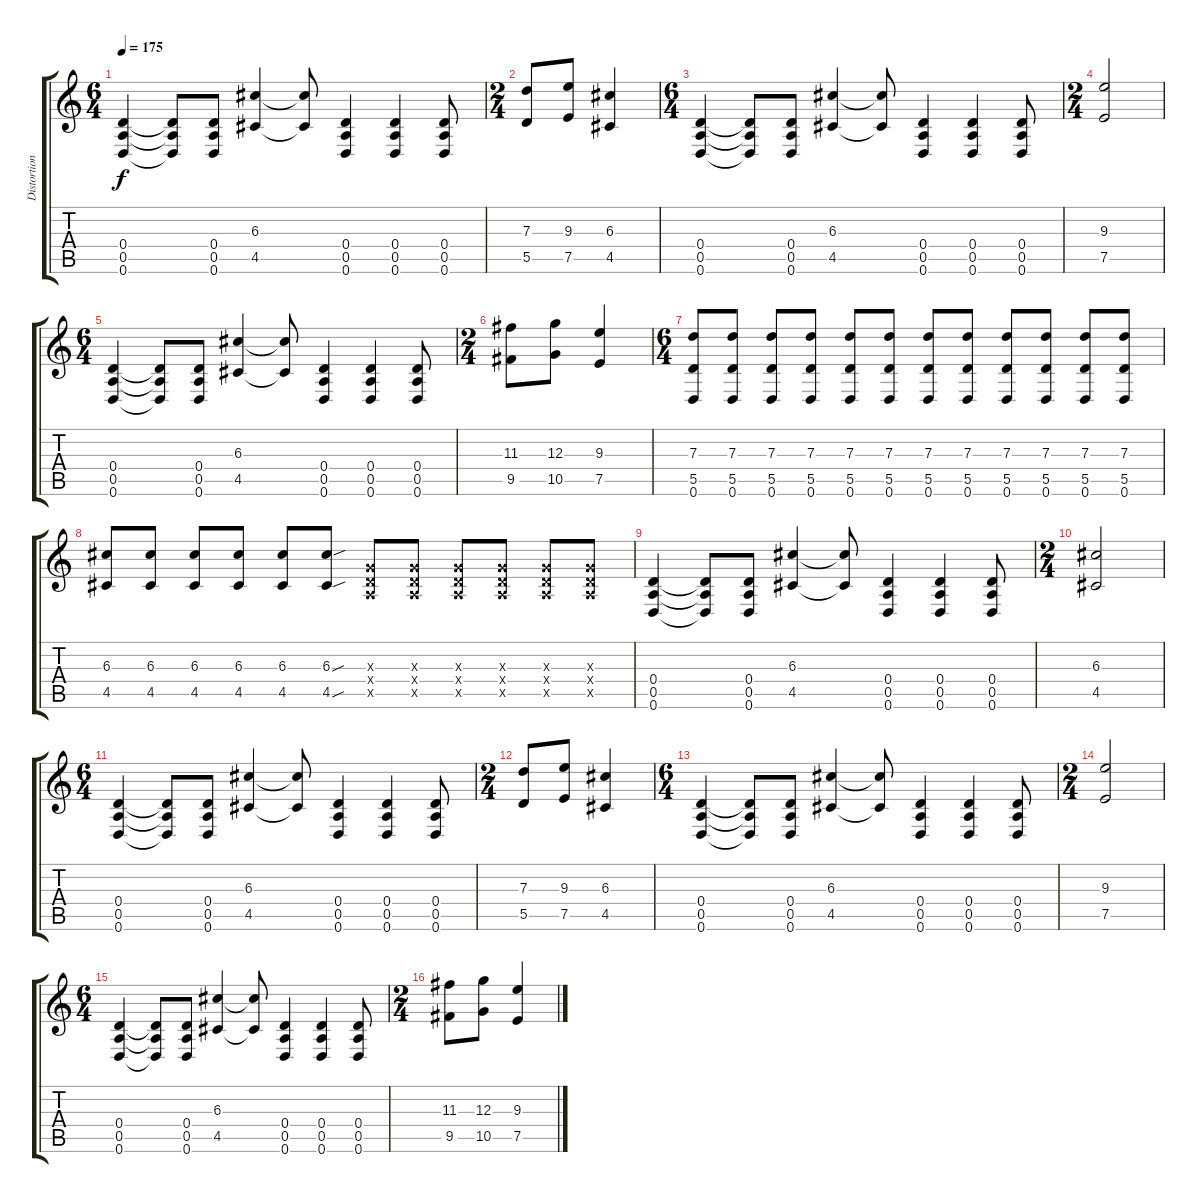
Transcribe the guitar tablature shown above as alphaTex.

\track ("Distortion Guitar 1" "Distortion") {instrument distortionguitar}
\staff {score tabs}
\tuning (E4 B3 G3 D3 A2 D2) {hide}
\ts (6 4)
\tempo 175
\clef g2
\ks c
(0.4 0.5 0.6).4{dy f} (0.4{t} 0.5{t} 0.6{t}).8 (0.4 0.5 0.6).8 (6.3 4.5).4 (6.3{t} 4.5{t}).8 (0.4 0.5 0.6).4 (0.4 0.5 0.6).4 (0.4 0.5 0.6).8 |
\ts (2 4)
(7.3 5.5).8 (9.3 7.5).8 (6.3 4.5).4 |
\ts (6 4)
(0.4 0.5 0.6).4 (0.4{t} 0.5{t} 0.6{t}).8 (0.4 0.5 0.6).8 (6.3 4.5).4 (6.3{t} 4.5{t}).8 (0.4 0.5 0.6).4 (0.4 0.5 0.6).4 (0.4 0.5 0.6).8 |
\ts (2 4)
(9.3 7.5).2 |
\ts (6 4)
(0.4 0.5 0.6).4 (0.4{t} 0.5{t} 0.6{t}).8 (0.4 0.5 0.6).8 (6.3 4.5).4 (6.3{t} 4.5{t}).8 (0.4 0.5 0.6).4 (0.4 0.5 0.6).4 (0.4 0.5 0.6).8 |
\ts (2 4)
(11.3 9.5).8 (12.3 10.5).8 (9.3 7.5).4 |
\ts (6 4)
(7.3 5.5 0.6).8 (7.3 5.5 0.6).8 (7.3 5.5 0.6).8 (7.3 5.5 0.6).8 (7.3 5.5 0.6).8 (7.3 5.5 0.6).8 (7.3 5.5 0.6).8 (7.3 5.5 0.6).8 (7.3 5.5 0.6).8 (7.3 5.5 0.6).8 (7.3 5.5 0.6).8 (7.3 5.5 0.6).8 |
(6.3 4.5).8 (6.3 4.5).8 (6.3 4.5).8 (6.3 4.5).8 (6.3 4.5).8 (6.3{sou} 4.5{sou}).8 (0.3{x} 0.4{x} 0.5{x}).8 (0.3{x} 0.4{x} 0.5{x}).8 (0.3{x} 0.4{x} 0.5{x}).8 (0.3{x} 0.4{x} 0.5{x}).8 (0.3{x} 0.4{x} 0.5{x}).8 (0.3{x} 0.4{x} 0.5{x}).8 |
(0.4 0.5 0.6).4 (0.4{t} 0.5{t} 0.6{t}).8 (0.4 0.5 0.6).8 (6.3 4.5).4 (6.3{t} 4.5{t}).8 (0.4 0.5 0.6).4 (0.4 0.5 0.6).4 (0.4 0.5 0.6).8 |
\ts (2 4)
(6.3 4.5).2 |
\ts (6 4)
(0.4 0.5 0.6).4 (0.4{t} 0.5{t} 0.6{t}).8 (0.4 0.5 0.6).8 (6.3 4.5).4 (6.3{t} 4.5{t}).8 (0.4 0.5 0.6).4 (0.4 0.5 0.6).4 (0.4 0.5 0.6).8 |
\ts (2 4)
(7.3 5.5).8 (9.3 7.5).8 (6.3 4.5).4 |
\ts (6 4)
(0.4 0.5 0.6).4 (0.4{t} 0.5{t} 0.6{t}).8 (0.4 0.5 0.6).8 (6.3 4.5).4 (6.3{t} 4.5{t}).8 (0.4 0.5 0.6).4 (0.4 0.5 0.6).4 (0.4 0.5 0.6).8 |
\ts (2 4)
(9.3 7.5).2 |
\ts (6 4)
(0.4 0.5 0.6).4 (0.4{t} 0.5{t} 0.6{t}).8 (0.4 0.5 0.6).8 (6.3 4.5).4 (6.3{t} 4.5{t}).8 (0.4 0.5 0.6).4 (0.4 0.5 0.6).4 (0.4 0.5 0.6).8 |
\ts (2 4)
(11.3 9.5).8 (12.3 10.5).8 (9.3 7.5).4
